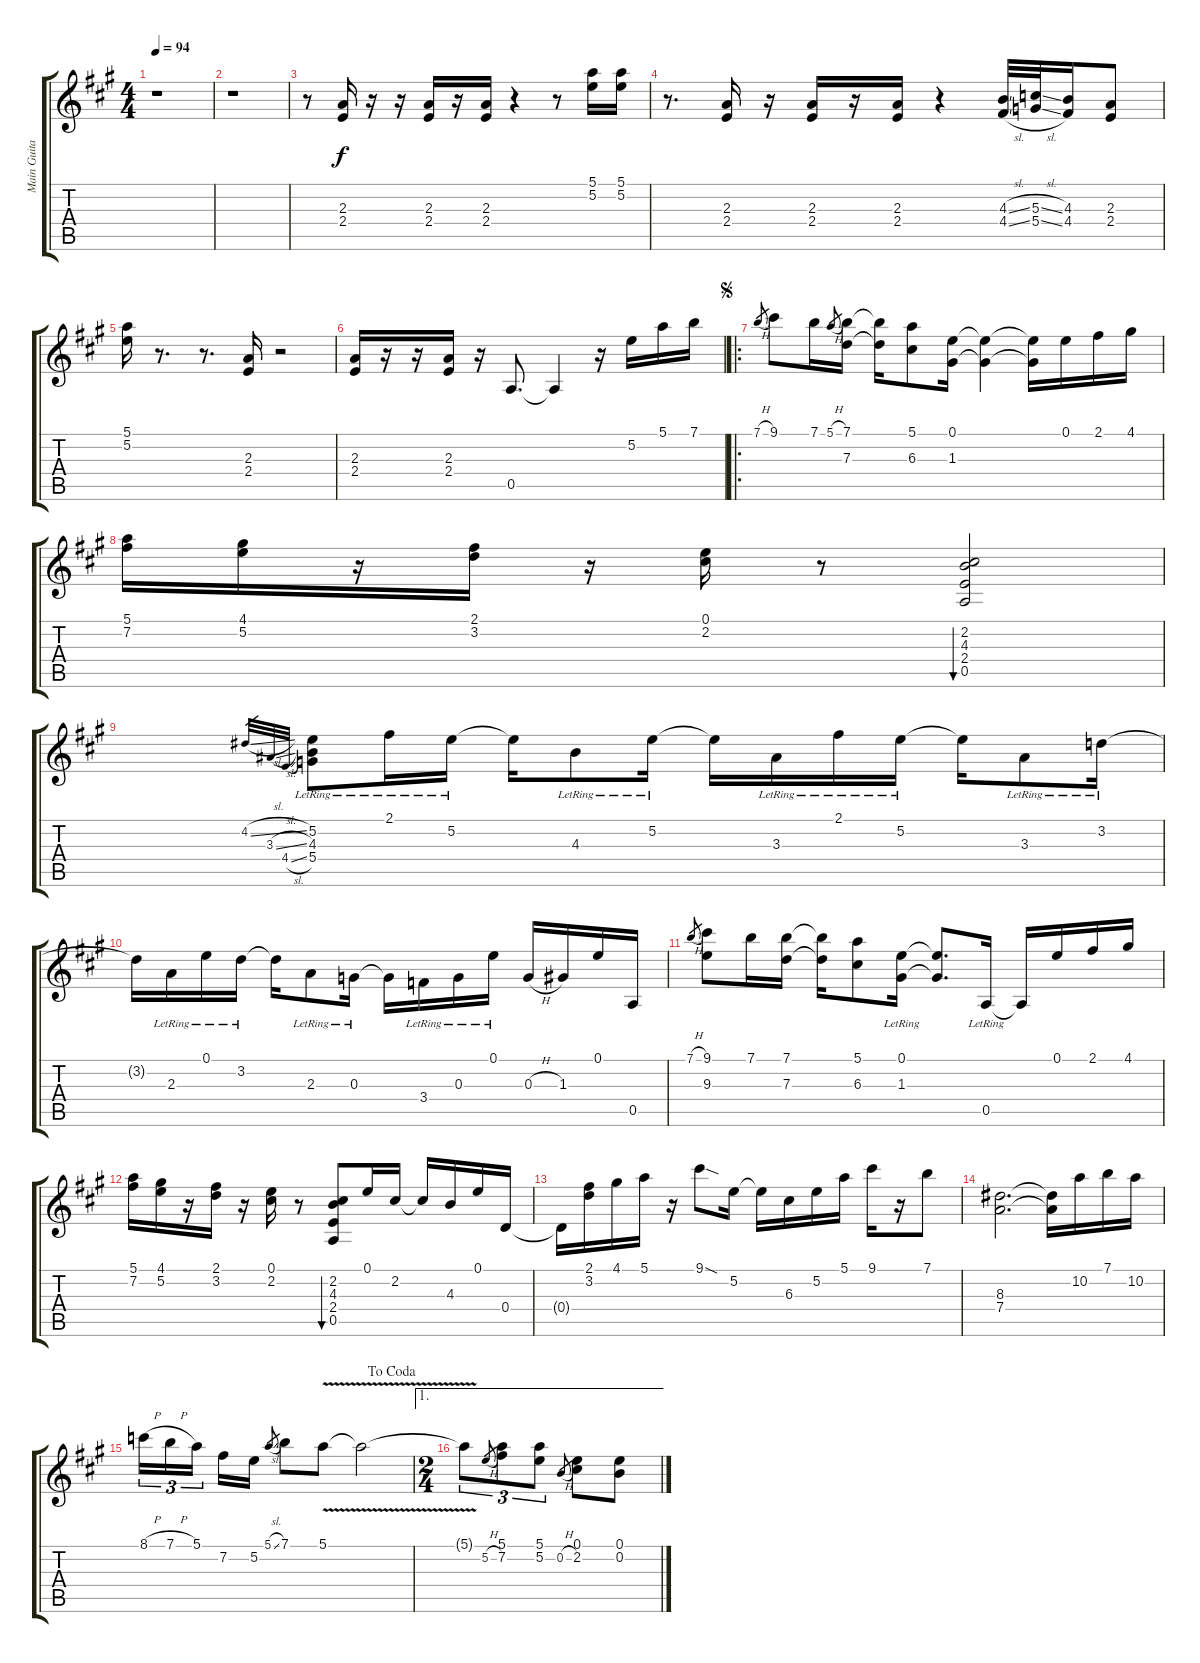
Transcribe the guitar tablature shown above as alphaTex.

\track ("Main Guitar" "Main Guita") {instrument acousticguitarnylon}
\staff {score tabs}
\tuning (E4 B3 G3 D3 A2 E2) {hide}
\ts (4 4)
\tempo 94
\clef g2
\ks a
r.1{dy f instrument acousticguitarnylon} |
r.1 |
r.8 (2.3 2.4).16 r.16 r.16 (2.3 2.4).16 r.16 (2.3 2.4).16 r.4 r.8 (5.1 5.2).16 (5.1 5.2).16 |
r.8{d} (2.3 2.4).16 r.16 (2.3 2.4).16 r.16 (2.3 2.4).16 r.4 (4.3{sl} 4.4{sl}).32 (5.3{sl} 5.4{sl}).32 (4.3 4.4).16 (2.3 2.4).8 |
(5.1 5.2).16 r.8{d} r.8{d} (2.3 2.4).16 r.2 |
(2.3 2.4).16 r.16 r.16 (2.3 2.4).16 r.16 0.5.8{d} 0.5{t}.4 r.16 5.2.16 5.1.16 7.1.16 |
\ro
\jump segno
7.1{h}.8{gr} 9.1.8 7.1.16 5.1{h}.8{gr} (7.1 7.3).16 (7.1{t} 7.3{t}).16 (5.1 6.3).8 (0.1 1.3).16 (0.1{t} 1.3{t}).4 (0.1{t} 1.3{t}).16 0.1.16 2.1.16 4.1.16 |
(5.1 7.2).16 (4.1 5.2).16 r.16 (2.1 3.2).16 r.16 (0.1 2.2).16 r.8 (2.2 4.3 2.4 0.5).2{bu 30} |
4.2{sl}.32{gr} 3.3{sl}.32{gr} 4.4{sl}.32{gr} (5.2{lr} 4.3{lr} 5.4{lr}).8 2.1{lr}.16 5.2{lr}.16 5.2{t}.16 4.3{lr}.8 5.2{lr}.16 5.2{t}.16 3.3{lr}.16 2.1{lr}.16 5.2{lr}.16 5.2{t}.16 3.3{lr}.8 3.2{lr}.16 |
3.2{t}.16 2.3{lr}.16 0.1{lr}.16 3.2{lr}.16 3.2{t}.16 2.3{lr}.8 0.3{lr}.16 0.3{t}.16 3.4{lr}.16 0.3{lr}.16 0.1{lr}.16 0.3{h}.16 1.3.16 0.1.16 0.5.16 |
7.1{h}.8{gr} (9.1 9.3).8 7.1.16 (7.1 7.3).16 (7.1{t} 7.3{t}).16 (5.1 6.3).8 (0.1{lr} 1.3{lr}).16 (0.1{t} 1.3{t}).8{d} 0.5{lr}.16 0.5{t}.16 0.1.16 2.1.16 4.1.16 |
(5.1 7.2).16 (4.1 5.2).16 r.16 (2.1 3.2).16 r.16 (0.1 2.2).16 r.8 (2.2 4.3 2.4 0.5).8{bu 30} 0.1.16 2.2.16 2.2{t}.16 4.3.16 0.1.16 0.4.16 |
0.4{t}.16 (2.1 3.2).16 4.1.16 5.1.16 r.16 9.1{sod}.8 5.2.16 5.2{t}.16 6.3.16 5.2.16 5.1.16 9.1.16 r.16 7.1.8 |
(8.3 7.4).2{d} (8.3{t} 7.4{t}).16 10.2.16 7.1.16 10.2.16 |
\jump dacoda
8.1{h}.16{tu (3 2)} 7.1{h}.16{tu (3 2)} 5.1.16{tu (3 2) beam splitsecondary} 7.2.16 5.2.16 5.1{sl}.8{gr} 7.1.8 5.1{v}.8 5.1{v t}.2 |
\ae 1
\ts (2 4)
5.1{v t}.8{tu (3 2)} 5.2{h}.8{gr} (5.1 7.2).8{tu (3 2)} (5.1 5.2).8{tu (3 2)} 0.2{h}.8{gr} (0.1 2.2).8 (0.1 0.2).8
